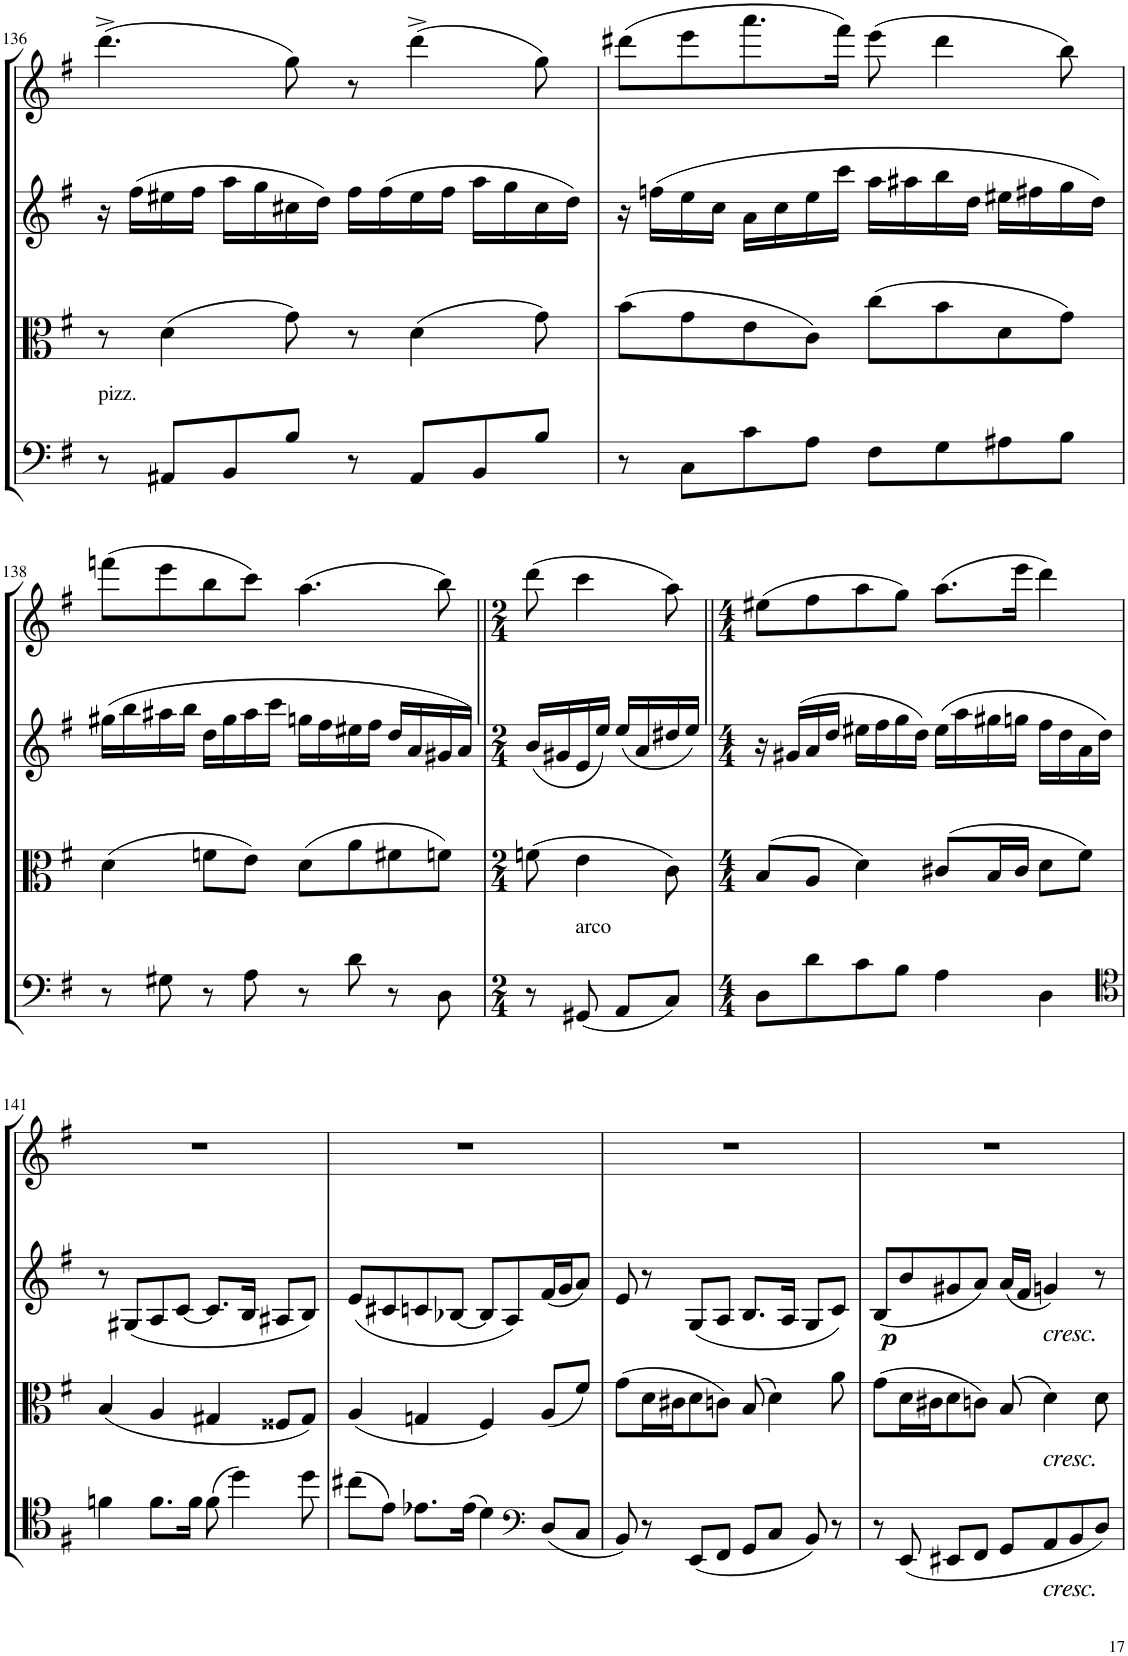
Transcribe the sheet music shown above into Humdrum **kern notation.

**kern	**kern	**kern	**dynam	**kern
*part4	*part3	*part2	*part2	*part1
*staff4	*staff3	*staff2	*staff2	*staff1
*I"Violoncello	*I"Viola	*I"Violin II	*	*I"Violin I
*I'Vc	*I'Vla	*I'Vln	*	*I'Vln
!!LO:PB:g=z
*clefF4	*clefC3	*clefG2	*	*clefG2
*k[f#]	*k[f#]	*k[f#]	*	*k[f#]
*M4/4	*M4/4	*M4/4	*	*M4/4
=136	=136	=136	=136	=136
!LO:TX:a:t=pizz.	!	!	!	!
8r	8r	16r	.	(4.ddd^\
.	.	(16ff#\LL	.	.
8AA#X/L	(4d\	16ee#X\	.	.
.	.	16ff#\JJ	.	.
8BB/	.	16aa\LL	.	.
.	.	16gg\	.	.
8B/J	8g\)	16cc#X\	.	8gg\)
.	.	16dd\JJ)	.	.
8r	8r	16ff#\LL	.	8r
.	.	(16ff#\	.	.
8AA#/L	(4d\	16ee#\	.	(4ddd^\
.	.	16ff#\JJ	.	.
8BB/	.	16aa\LL	.	.
.	.	16gg\	.	.
8B/J	8g\)	16cc#\	.	8gg\)
.	.	16dd\JJ)	.	.
=137	=137	=137	=137	=137
8r	(8b\L	16r	.	(8ddd#X\L
.	.	(16ffn\LL	.	.
8C\L	8g\	16ee\	.	8eee\
.	.	16cc\JJ	.	.
8c\	8e\	16a\LL	.	8.aaa\
.	.	16cc\	.	.
8A\J	8c\J)	16ee\	.	.
.	.	16ccc\JJ	.	16fff#\Jk)
8F#\L	(8cc\L	16aa\LL	.	(8eee\
.	.	16aa#X\	.	.
8G\	8b\	16bb\	.	4ddd#\
.	.	16dd\JJ	.	.
8A#X\	8d\	16ee#X\LL	.	.
.	.	16ff#X\	.	.
8B\J	8g\J)	16gg\	.	8bb\)
.	.	16dd\JJ)	.	.
!!LO:LB:g=z
=138	=138	=138	=138	=138
8r	(4d\	(16gg#X\LL	.	(8fffn\L
.	.	16bb\	.	.
8G#X\	.	16aa#X\	.	8eee\
.	.	16bb\JJ	.	.
8r	8fn\L	16dd\LL	.	8bb\
.	.	16gg#\	.	.
8A\	8e\J)	16aa#\	.	8ccc\J)
.	.	16ccc\JJ	.	.
8r	(8d\L	16ggn\LL	.	(4.aa\
.	.	16ff#\	.	.
8d\	8a\	16ee#X\	.	.
.	.	16ff#\JJ	.	.
8r	8f#X\	16dd/LL	.	.
.	.	16a/	.	.
8D\	8fn\J)	16g#X/	.	8bb\)
.	.	16a/JJ)	.	.
=139||	=139||	=139||	=139||	=139||
*M2/4	*M2/4	*M2/4	*	*M2/4
8r	(8fn\	(16b/LL	.	(8ddd\
.	.	16g#X/	.	.
!LO:TX:a:t=arco	!	!	!	!
(8GG#X/	4e\	16e/	.	4ccc\
.	.	16ee/JJ)	.	.
8AA/L	.	(16ee/LL	.	.
.	.	16a/	.	.
8C/J)	8c\)	16dd#X/	.	8aa\)
.	.	16ee/JJ)	.	.
=140||	=140||	=140||	=140||	=140||
*M4/4	*M4/4	*M4/4	*	*M4/4
8D\L	(8B/L	16r	.	(8ee#X\L
.	.	(16g#X/LL	.	.
8d\	8A/J	16a/	.	8ff#\
.	.	16dd/JJ	.	.
8c\	4d\)	16ee#X\LL	.	8aa\
.	.	16ff#\	.	.
8B\J	.	16gg\	.	8gg\J)
.	.	16dd\JJ)	.	.
4A\	(8c#X/L	(16ee#\LL	.	(8.aa\L
.	.	16aa\	.	.
.	16B/L	16gg#X\	.	.
.	16c#/JJ	16ggn\JJ	.	16eee\Jk
4D\	8d\L	16ff#\LL	.	4ddd\)
.	.	16dd\	.	.
.	8f#\J)	16a\	.	.
.	.	16dd\JJ)	.	.
!!LO:LB:g=z
=141	=141	=141	=141	=141
*clefC4	*	*	*	*
4fn\	(4B/	8r	.	1r
.	.	(8G#X/L	.	.
8.f\L	4A/	8A/	.	.
.	.	[8c/J	.	.
16f\Jk	.	.	.	.
(8f\	4G#X/	8.c/L]	.	.
4dd\)	.	.	.	.
.	.	16B/Jk	.	.
.	8F##X/L	8A#X/L	.	.
8dd\	8G#/J)	8B/J)	.	.
=142	=142	=142	=142	=142
(8cc#X\L	(4A/	(8e/L	.	1r
8e\J)	.	8c#X/	.	.
8.e-X\L	4Gn/	8cn/	.	.
.	.	[8B-X/J	.	.
(16e-\Jk	.	.	.	.
4d\)	4F#/)	8B-/L]	.	.
.	.	8A/)	.	.
*clefF4	*	*	*	*
(8D/L	(8A/L	(16f#/L	.	.
.	.	16g/J	.	.
8C/J	8f#/J)	8a/J)	.	.
=143	=143	=143	=143	=143
8BB/)	(8g\L	8e/	.	1r
8r	16d\L	8r	.	.
.	16c#X\J	.	.	.
(8EE/L	8d\	(8G/L	.	.
8FF#/J	8cn\J)	8A/J	.	.
8GG/L	(8B/	8.B/L	.	.
8C/J	4d\)	.	.	.
.	.	16A/Jk	.	.
8BB/)	.	8G/L	.	.
8r	8a\	8c/J)	.	.
=144	=144	=144	=144	=144
!	!	!	!LO:DY:b	!
8r	(8g\L	(8B/L	p	1r
(8EE/	16d\L	8b/	.	.
.	16c#X\J	.	.	.
8EE#X/L	8d\	8g#X/	.	.
8FF#/J	8cn\J)	8a/J)	.	.
8GG/L	(8B/	(16a/LL	.	.
.	.	16f#/JJ	.	.
!	!	!LO:TX:b:i:t=cresc.	!	!
!	!LO:TX:b:i:t=cresc.	!	!	!
!LO:TX:b:i:t=cresc.	!	!	!	!
8AA/	4d\)	4gn/)	.	.
8BB/	.	.	.	.
8D/J)	8d\	8r	.	.
=	=	=	=	=
*-	*-	*-	*-	*-
